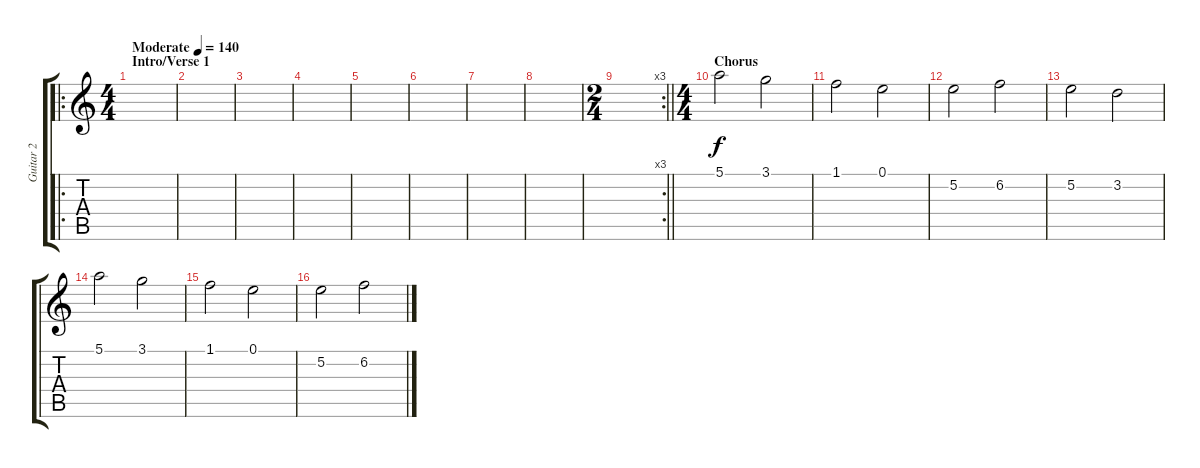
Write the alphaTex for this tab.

\track ("Guitar 2" "Guitar 2") {instrument electricguitarjazz}
\staff {score tabs}
\tuning (E4 B3 G3 D3 A2 E2) {hide}
\ro
\ts (4 4)
\section ("" "Intro/Verse 1")
\tempo (140 "Moderate")
\clef g2
\ks c
|
|
|
|
|
|
|
|
\rc 3
\ts (2 4)
\barLineRight lightlight
|
\ts (4 4)
\section ("" "Chorus")
5.1.2 3.1.2 |
1.1.2 0.1.2 |
5.2.2 6.2.2 |
5.2.2 3.2.2 |
5.1.2 3.1.2 |
1.1.2 0.1.2 |
5.2.2 6.2.2
